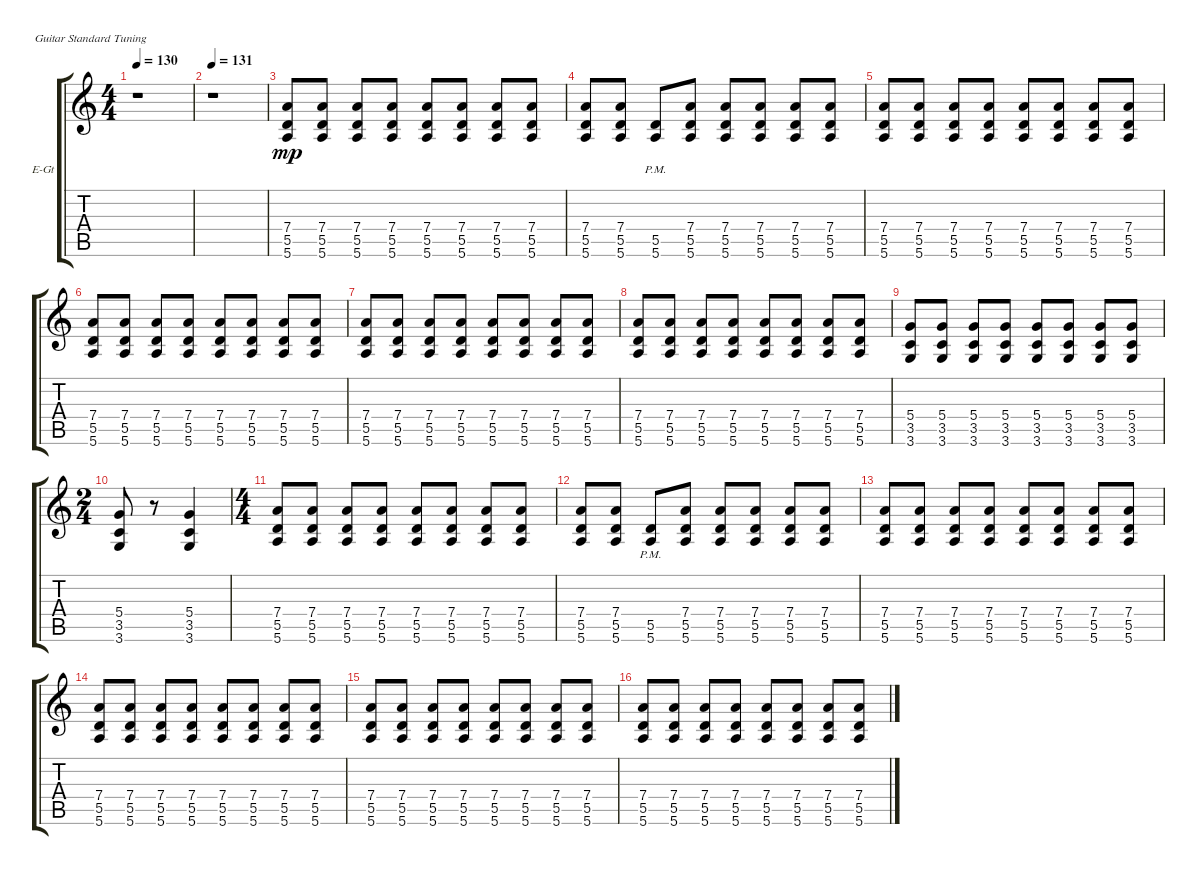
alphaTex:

\bracketExtendMode groupsimilarinstruments
\firstSystemTrackNameOrientation horizontal
\otherSystemsTrackNameOrientation horizontal
\track ("L Rhythm" "E-Gt") {instrument distortionguitar}
\staff {score tabs}
\tuning (E4 B3 G3 D3 A2 E2)
\ts (4 4)
\tempo 130
\clef g2
\ks c
r.1{dy f} |
\tempo 131
r.1 |
(7.4 5.5 5.6).8{dy mp} (7.4 5.5 5.6).8 (7.4 5.5 5.6).8 (7.4 5.5 5.6).8 (7.4 5.5 5.6).8 (7.4 5.5 5.6).8 (7.4 5.5 5.6).8 (7.4 5.5 5.6).8 |
(7.4 5.5 5.6).8 (7.4 5.5 5.6).8 (5.5{pm} 5.6{pm}).8 (7.4 5.5 5.6).8 (7.4 5.5 5.6).8 (7.4 5.5 5.6).8 (7.4 5.5 5.6).8 (7.4 5.5 5.6).8 |
(7.4 5.5 5.6).8 (7.4 5.5 5.6).8 (7.4 5.5 5.6).8 (7.4 5.5 5.6).8 (7.4 5.5 5.6).8 (7.4 5.5 5.6).8 (7.4 5.5 5.6).8 (7.4 5.5 5.6).8 |
(7.4 5.5 5.6).8 (7.4 5.5 5.6).8 (7.4 5.5 5.6).8 (7.4 5.5 5.6).8 (7.4 5.5 5.6).8 (7.4 5.5 5.6).8 (7.4 5.5 5.6).8 (7.4 5.5 5.6).8 |
(7.4 5.5 5.6).8 (7.4 5.5 5.6).8 (7.4 5.5 5.6).8 (7.4 5.5 5.6).8 (7.4 5.5 5.6).8 (7.4 5.5 5.6).8 (7.4 5.5 5.6).8 (7.4 5.5 5.6).8 |
(7.4 5.5 5.6).8 (7.4 5.5 5.6).8 (7.4 5.5 5.6).8 (7.4 5.5 5.6).8 (7.4 5.5 5.6).8 (7.4 5.5 5.6).8 (7.4 5.5 5.6).8 (7.4 5.5 5.6).8 |
(5.4 3.5 3.6).8 (5.4 3.5 3.6).8 (5.4 3.5 3.6).8 (5.4 3.5 3.6).8 (5.4 3.5 3.6).8 (5.4 3.5 3.6).8 (5.4 3.5 3.6).8 (5.4 3.5 3.6).8 |
\ts (2 4)
\beaming (8 2 2)
(5.4 3.5 3.6).8 r.8 (5.4 3.5 3.6).4 |
\ts (4 4)
\beaming (8 2 2 2 2)
(7.4 5.5 5.6).8 (7.4 5.5 5.6).8 (7.4 5.5 5.6).8 (7.4 5.5 5.6).8 (7.4 5.5 5.6).8 (7.4 5.5 5.6).8 (7.4 5.5 5.6).8 (7.4 5.5 5.6).8 |
(7.4 5.5 5.6).8 (7.4 5.5 5.6).8 (5.5{pm} 5.6{pm}).8 (7.4 5.5 5.6).8 (7.4 5.5 5.6).8 (7.4 5.5 5.6).8 (7.4 5.5 5.6).8 (7.4 5.5 5.6).8 |
(7.4 5.5 5.6).8 (7.4 5.5 5.6).8 (7.4 5.5 5.6).8 (7.4 5.5 5.6).8 (7.4 5.5 5.6).8 (7.4 5.5 5.6).8 (7.4 5.5 5.6).8 (7.4 5.5 5.6).8 |
(7.4 5.5 5.6).8 (7.4 5.5 5.6).8 (7.4 5.5 5.6).8 (7.4 5.5 5.6).8 (7.4 5.5 5.6).8 (7.4 5.5 5.6).8 (7.4 5.5 5.6).8 (7.4 5.5 5.6).8 |
(7.4 5.5 5.6).8 (7.4 5.5 5.6).8 (7.4 5.5 5.6).8 (7.4 5.5 5.6).8 (7.4 5.5 5.6).8 (7.4 5.5 5.6).8 (7.4 5.5 5.6).8 (7.4 5.5 5.6).8 |
(7.4 5.5 5.6).8 (7.4 5.5 5.6).8 (7.4 5.5 5.6).8 (7.4 5.5 5.6).8 (7.4 5.5 5.6).8 (7.4 5.5 5.6).8 (7.4 5.5 5.6).8 (7.4 5.5 5.6).8
